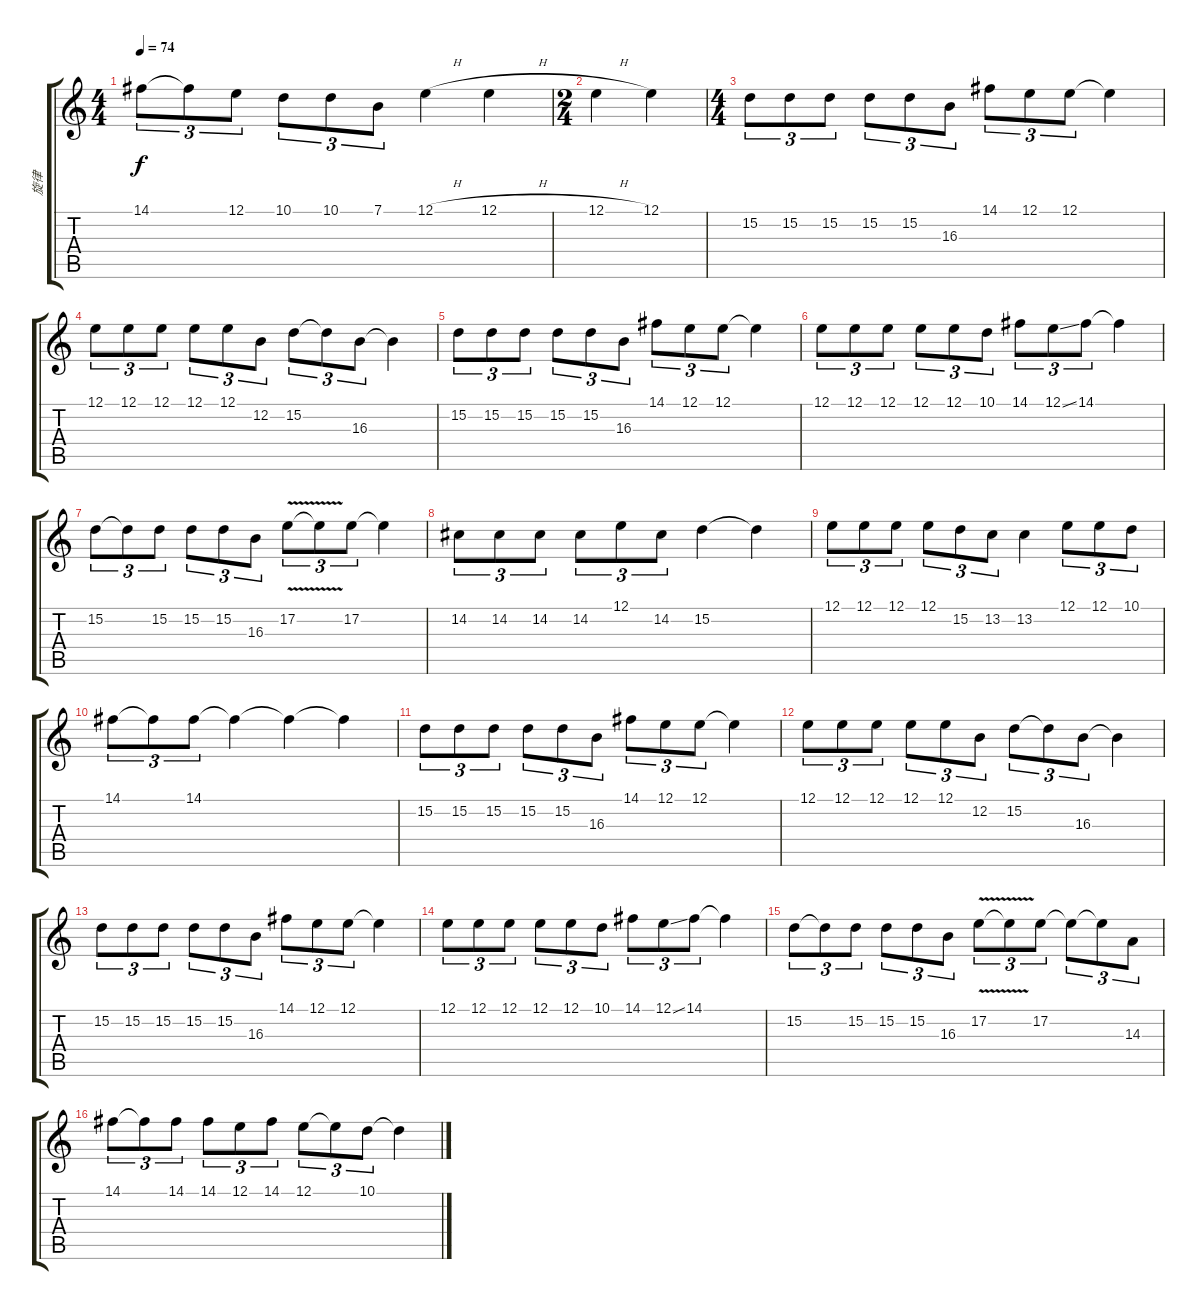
\track ("旋律" "旋律") {instrument frenchhorn}
\staff {score tabs}
\tuning (E4 B3 G3 D3 A2 E2) {hide}
\ts (4 4)
\tempo 74
\clef g2
\ks c
14.1.8{tu (3 2) dy f} 14.1{t}.8{tu (3 2)} 12.1.8{tu (3 2)} 10.1.8{tu (3 2)} 10.1.8{tu (3 2)} 7.1.8{tu (3 2)} 12.1{h}.4 12.1{h}.4 |
\ts (2 4)
12.1{h}.4 12.1.4 |
\ts (4 4)
15.2.8{tu (3 2)} 15.2.8{tu (3 2)} 15.2.8{tu (3 2)} 15.2.8{tu (3 2)} 15.2.8{tu (3 2)} 16.3.8{tu (3 2)} 14.1.8{tu (3 2)} 12.1.8{tu (3 2)} 12.1.8{tu (3 2)} 12.1{t}.4 |
12.1.8{tu (3 2)} 12.1.8{tu (3 2)} 12.1.8{tu (3 2)} 12.1.8{tu (3 2)} 12.1.8{tu (3 2)} 12.2.8{tu (3 2)} 15.2.8{tu (3 2)} 15.2{t}.8{tu (3 2)} 16.3.8{tu (3 2)} 16.3{t}.4 |
15.2.8{tu (3 2)} 15.2.8{tu (3 2)} 15.2.8{tu (3 2)} 15.2.8{tu (3 2)} 15.2.8{tu (3 2)} 16.3.8{tu (3 2)} 14.1.8{tu (3 2)} 12.1.8{tu (3 2)} 12.1.8{tu (3 2)} 12.1{t}.4 |
12.1.8{tu (3 2)} 12.1.8{tu (3 2)} 12.1.8{tu (3 2)} 12.1.8{tu (3 2)} 12.1.8{tu (3 2)} 10.1.8{tu (3 2)} 14.1.8{tu (3 2)} 12.1{ss}.8{tu (3 2)} 14.1.8{tu (3 2)} 14.1{t}.4 |
15.2.8{tu (3 2)} 15.2{t}.8{tu (3 2)} 15.2.8{tu (3 2)} 15.2.8{tu (3 2)} 15.2.8{tu (3 2)} 16.3.8{tu (3 2)} 17.2{v}.8{tu (3 2)} 17.2{t}.8{tu (3 2)} 17.2.8{tu (3 2)} 17.2{t}.4 |
14.2.8{tu (3 2)} 14.2.8{tu (3 2)} 14.2.8{tu (3 2)} 14.2.8{tu (3 2)} 12.1.8{tu (3 2)} 14.2.8{tu (3 2)} 15.2.4 15.2{t}.4 |
12.1.8{tu (3 2)} 12.1.8{tu (3 2)} 12.1.8{tu (3 2)} 12.1.8{tu (3 2)} 15.2.8{tu (3 2)} 13.2.8{tu (3 2)} 13.2.4 12.1.8{tu (3 2)} 12.1.8{tu (3 2)} 10.1.8{tu (3 2)} |
14.1.8{tu (3 2)} 14.1{t}.8{tu (3 2)} 14.1.8{tu (3 2)} 14.1{t}.4 14.1{t}.4 14.1{t}.4 |
15.2.8{tu (3 2)} 15.2.8{tu (3 2)} 15.2.8{tu (3 2)} 15.2.8{tu (3 2)} 15.2.8{tu (3 2)} 16.3.8{tu (3 2)} 14.1.8{tu (3 2)} 12.1.8{tu (3 2)} 12.1.8{tu (3 2)} 12.1{t}.4 |
12.1.8{tu (3 2)} 12.1.8{tu (3 2)} 12.1.8{tu (3 2)} 12.1.8{tu (3 2)} 12.1.8{tu (3 2)} 12.2.8{tu (3 2)} 15.2.8{tu (3 2)} 15.2{t}.8{tu (3 2)} 16.3.8{tu (3 2)} 16.3{t}.4 |
15.2.8{tu (3 2)} 15.2.8{tu (3 2)} 15.2.8{tu (3 2)} 15.2.8{tu (3 2)} 15.2.8{tu (3 2)} 16.3.8{tu (3 2)} 14.1.8{tu (3 2)} 12.1.8{tu (3 2)} 12.1.8{tu (3 2)} 12.1{t}.4 |
12.1.8{tu (3 2)} 12.1.8{tu (3 2)} 12.1.8{tu (3 2)} 12.1.8{tu (3 2)} 12.1.8{tu (3 2)} 10.1.8{tu (3 2)} 14.1.8{tu (3 2)} 12.1{ss}.8{tu (3 2)} 14.1.8{tu (3 2)} 14.1{t}.4 |
15.2.8{tu (3 2)} 15.2{t}.8{tu (3 2)} 15.2.8{tu (3 2)} 15.2.8{tu (3 2)} 15.2.8{tu (3 2)} 16.3.8{tu (3 2)} 17.2{v}.8{tu (3 2)} 17.2{t}.8{tu (3 2)} 17.2.8{tu (3 2)} 17.2{t}.8{tu (3 2)} 17.2{t}.8{tu (3 2)} 14.3.8{tu (3 2)} |
14.1.8{tu (3 2)} 14.1{t}.8{tu (3 2)} 14.1.8{tu (3 2)} 14.1.8{tu (3 2)} 12.1.8{tu (3 2)} 14.1.8{tu (3 2)} 12.1.8{tu (3 2)} 12.1{t}.8{tu (3 2)} 10.1.8{tu (3 2)} 10.1{t}.4
